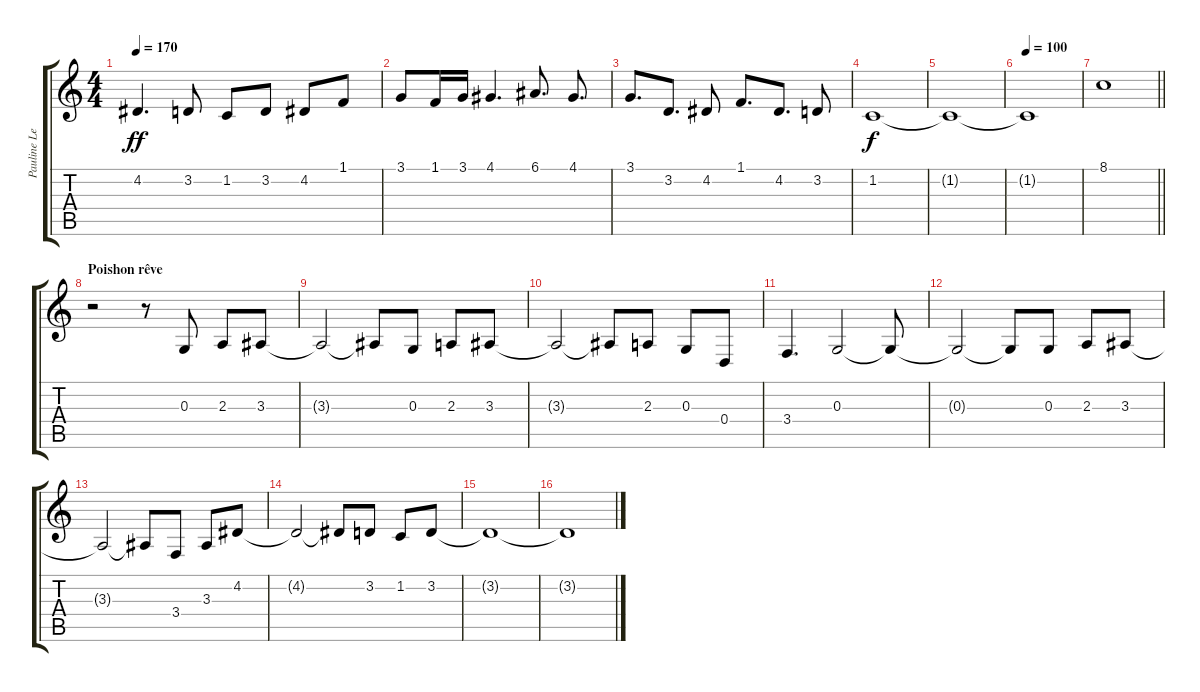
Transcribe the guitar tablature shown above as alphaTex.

\track ("Pauline Lead" "Pauline Le") {instrument lead1square}
\staff {score tabs}
\tuning (E4 B3 G3 D3 A2 E2) {hide}
\ts (4 4)
\tempo 170
\clef g2
\ks c
4.2.4{d dy ff} 3.2.8 1.2.8 3.2.8 4.2.8 1.1.8 |
3.1.8 1.1.16 3.1.16 4.1.4{d} 6.1.8{d} 4.1.8{d} |
3.1.8{d} 3.2.8{d} 4.2.8 1.1.8{d} 4.2.8{d} 3.2.8 |
1.2.1{dy f} |
1.2{t}.1 |
\tempo 100
1.2{t}.1 |
\barLineRight lightlight
8.1.1 |
\section ("" "Poishon rêve")
r.2 r.8 0.3.8 2.3.8 3.3.8 |
3.3{t}.2 3.3{t}.8 0.3.8 2.3.8 3.3.8 |
3.3{t}.2 3.3{t}.8 2.3.8 0.3.8 0.4.8 |
3.4.4{d} 0.3.2 0.3{t}.8 |
0.3{t}.2 0.3{t}.8 0.3.8 2.3.8 3.3.8 |
3.3{t}.2 3.3{t}.8 3.4.8 3.3.8 4.2.8 |
4.2{t}.2 4.2{t}.8 3.2.8 1.2.8 3.2.8 |
3.2{t}.1 |
3.2{t}.1
